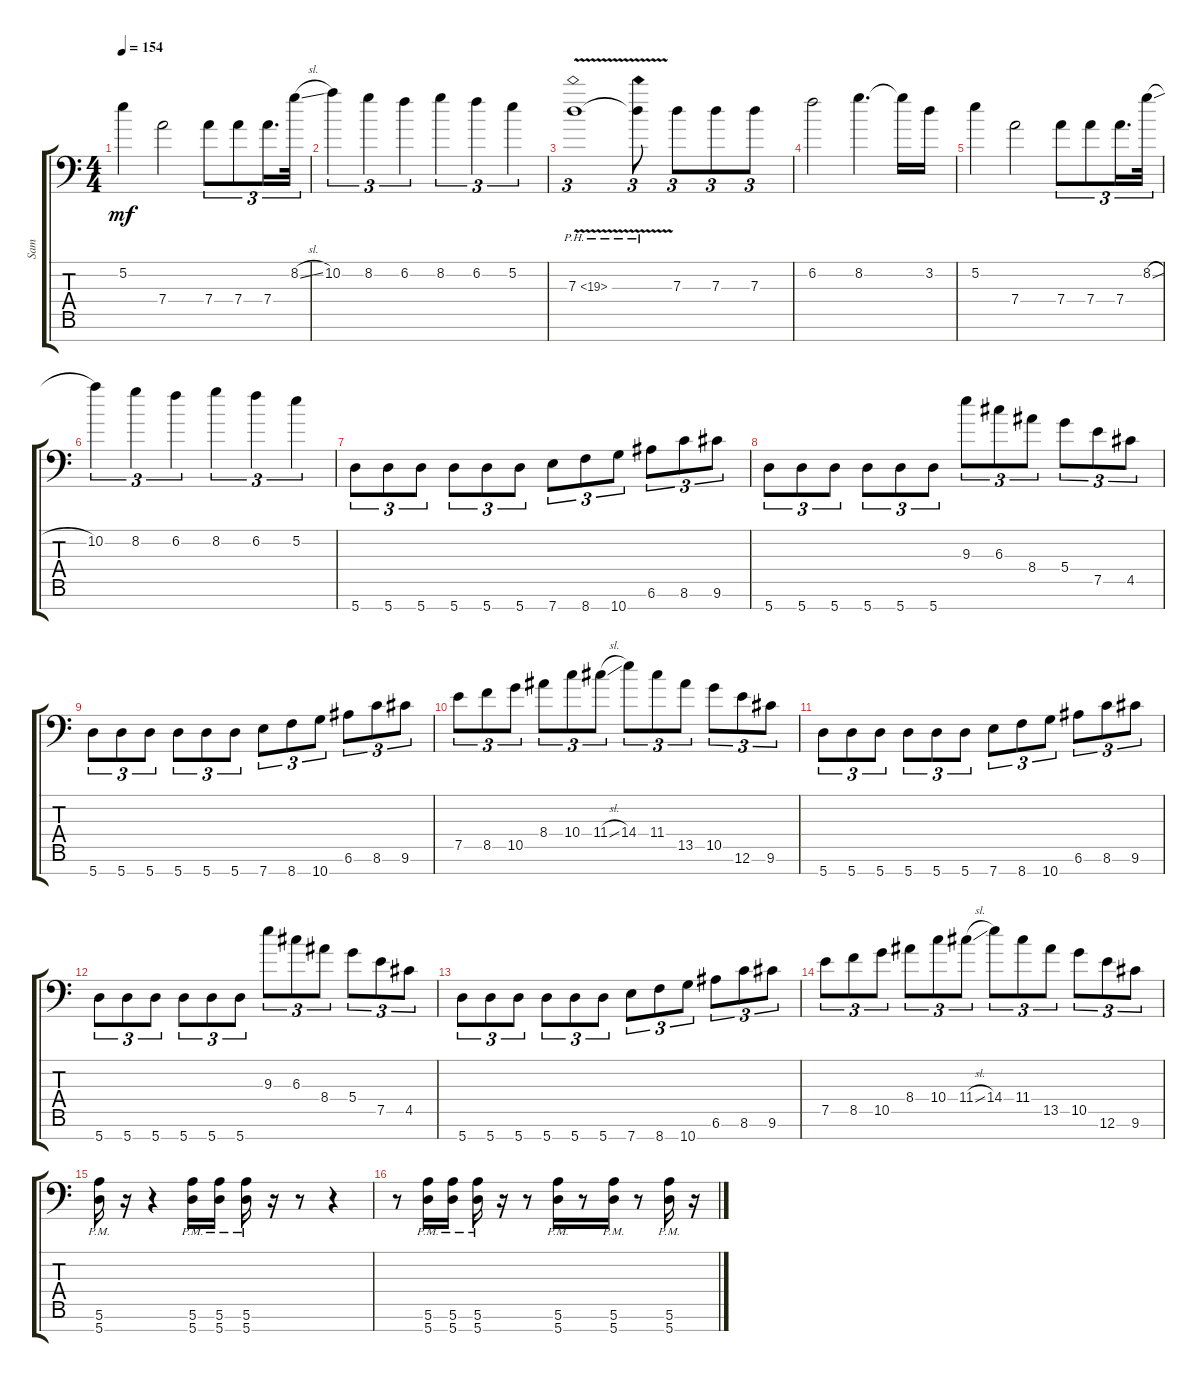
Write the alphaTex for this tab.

\track ("Sam" "Sam") {instrument distortionguitar}
\staff {score tabs}
\tuning (E4 B3 G3 D3 A2 E2 A1) {hide}
\ts (4 4)
\tempo 154
\clef f4
\ks c
5.2.4{dy mf} 7.4.2 7.4.8{tu (3 2)} 7.4.8{tu (3 2)} 7.4.16{d tu (3 2)} 8.2{sl}.32{tu (3 2)} |
10.2.4{tu (3 2)} 8.2.4{tu (3 2)} 6.2.4{tu (3 2)} 8.2.4{tu (3 2)} 6.2.4{tu (3 2)} 5.2.4{tu (3 2)} |
7.3{ph 12 v}.1{tu (3 2)} 7.3{ph 12 t}.8{tu (3 2)} 7.3.8{tu (3 2)} 7.3.8{tu (3 2)} 7.3.8{tu (3 2)} |
6.2.2 8.2.4{d} 8.2{t}.16 3.2.16 |
5.2.4 7.4.2 7.4.8{tu (3 2)} 7.4.8{tu (3 2)} 7.4.16{d tu (3 2)} 8.2{sl}.32{tu (3 2)} |
10.2.4{tu (3 2)} 8.2.4{tu (3 2)} 6.2.4{tu (3 2)} 8.2.4{tu (3 2)} 6.2.4{tu (3 2)} 5.2.4{tu (3 2)} |
5.7.8{tu (3 2)} 5.7.8{tu (3 2)} 5.7.8{tu (3 2)} 5.7.8{tu (3 2)} 5.7.8{tu (3 2)} 5.7.8{tu (3 2)} 7.7.8{tu (3 2)} 8.7.8{tu (3 2)} 10.7.8{tu (3 2)} 6.6.8{tu (3 2)} 8.6.8{tu (3 2)} 9.6.8{tu (3 2)} |
5.7.8{tu (3 2)} 5.7.8{tu (3 2)} 5.7.8{tu (3 2)} 5.7.8{tu (3 2)} 5.7.8{tu (3 2)} 5.7.8{tu (3 2)} 9.3.8{tu (3 2)} 6.3.8{tu (3 2)} 8.4.8{tu (3 2)} 5.4.8{tu (3 2)} 7.5.8{tu (3 2)} 4.5.8{tu (3 2)} |
5.7.8{tu (3 2)} 5.7.8{tu (3 2)} 5.7.8{tu (3 2)} 5.7.8{tu (3 2)} 5.7.8{tu (3 2)} 5.7.8{tu (3 2)} 7.7.8{tu (3 2)} 8.7.8{tu (3 2)} 10.7.8{tu (3 2)} 6.6.8{tu (3 2)} 8.6.8{tu (3 2)} 9.6.8{tu (3 2)} |
7.5.8{tu (3 2)} 8.5.8{tu (3 2)} 10.5.8{tu (3 2)} 8.4.8{tu (3 2)} 10.4.8{tu (3 2)} 11.4{sl}.8{tu (3 2)} 14.4.8{tu (3 2)} 11.4.8{tu (3 2)} 13.5.8{tu (3 2)} 10.5.8{tu (3 2)} 12.6.8{tu (3 2)} 9.6.8{tu (3 2)} |
5.7.8{tu (3 2)} 5.7.8{tu (3 2)} 5.7.8{tu (3 2)} 5.7.8{tu (3 2)} 5.7.8{tu (3 2)} 5.7.8{tu (3 2)} 7.7.8{tu (3 2)} 8.7.8{tu (3 2)} 10.7.8{tu (3 2)} 6.6.8{tu (3 2)} 8.6.8{tu (3 2)} 9.6.8{tu (3 2)} |
5.7.8{tu (3 2)} 5.7.8{tu (3 2)} 5.7.8{tu (3 2)} 5.7.8{tu (3 2)} 5.7.8{tu (3 2)} 5.7.8{tu (3 2)} 9.3.8{tu (3 2)} 6.3.8{tu (3 2)} 8.4.8{tu (3 2)} 5.4.8{tu (3 2)} 7.5.8{tu (3 2)} 4.5.8{tu (3 2)} |
5.7.8{tu (3 2)} 5.7.8{tu (3 2)} 5.7.8{tu (3 2)} 5.7.8{tu (3 2)} 5.7.8{tu (3 2)} 5.7.8{tu (3 2)} 7.7.8{tu (3 2)} 8.7.8{tu (3 2)} 10.7.8{tu (3 2)} 6.6.8{tu (3 2)} 8.6.8{tu (3 2)} 9.6.8{tu (3 2)} |
7.5.8{tu (3 2)} 8.5.8{tu (3 2)} 10.5.8{tu (3 2)} 8.4.8{tu (3 2)} 10.4.8{tu (3 2)} 11.4{sl}.8{tu (3 2)} 14.4.8{tu (3 2)} 11.4.8{tu (3 2)} 13.5.8{tu (3 2)} 10.5.8{tu (3 2)} 12.6.8{tu (3 2)} 9.6.8{tu (3 2)} |
(5.6{pm} 5.7{pm}).16 r.16 r.4 (5.6{pm} 5.7{pm}).16 (5.6{pm} 5.7{pm}).16 (5.6{pm} 5.7{pm}).16 r.16 r.8 r.4 |
r.8 (5.6{pm} 5.7{pm}).16 (5.6{pm} 5.7{pm}).16 (5.6{pm} 5.7{pm}).16 r.16 r.8 (5.6{pm} 5.7{pm}).16 r.8 (5.6{pm} 5.7{pm}).16 r.8 (5.6{pm} 5.7{pm}).16 r.16
